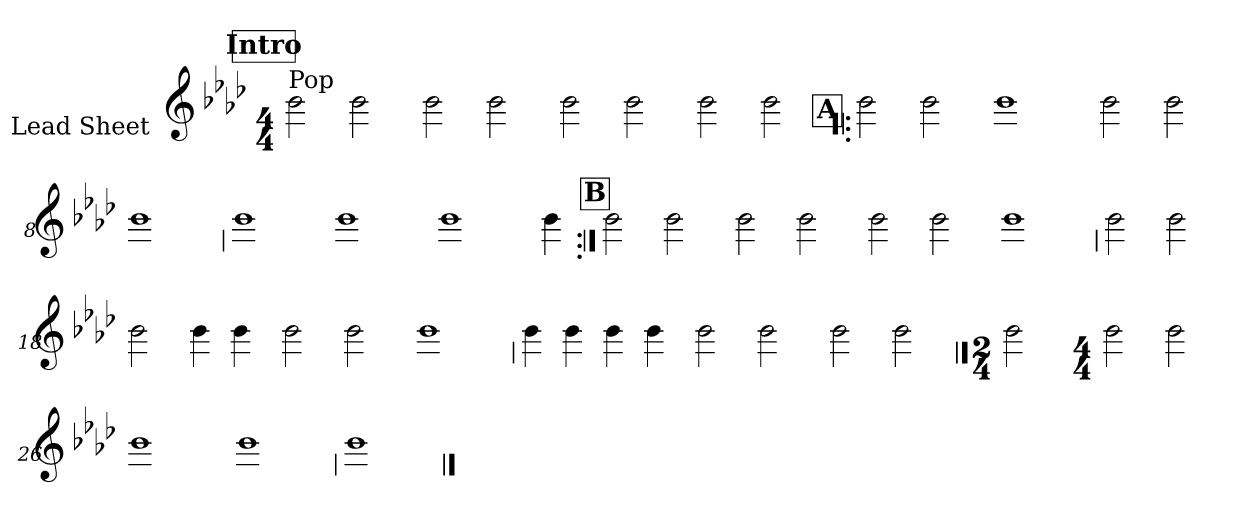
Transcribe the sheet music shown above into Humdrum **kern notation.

**kern
*part1
*staff1
*I"Lead Sheet
*stria0
*clefG2
*k[b-e-a-d-]
*A-:
*M4/4
*MM72
!!LO:REH:place=s1:a:t=Intro
=1||
!LO:TX:a:t=Pop
2b-
2b-
=2-
2b-
2b-
=3-
2b-
2b-
=4-
2b-
2b-
!!LO:LB:g=z
!!LO:REH:place=s1:a:t=A
=5!|:
2b-
2b-
=6-
1b-
=7-
2b-
2b-
=8-
1b-
!!LO:LB:g=z
=9
1b-
=10-
1b-
=11-
1b-
=12-
4b-
!!LO:LB:g=z
!!LO:REH:place=s1:a:t=B
=13:|!
2b-
2b-
=14-
2b-
2b-
=15-
2b-
2b-
=16-
1b-
!!LO:LB:g=z
=17
2b-
2b-
=18-
2b-
4b-
4b-
=19-
2b-
2b-
=20-
1b-
!!LO:LB:g=z
=21
4b-
4b-
4b-
4b-
=22-
2b-
2b-
=23-
2b-
2b-
!!LO:LB:g=z
==24
*M2/4
2b-
=25-
*M4/4
2b-
2b-
=26-
1b-
=27-
1b-
!!LO:LB:g=z
=28
1b-
==
*-
